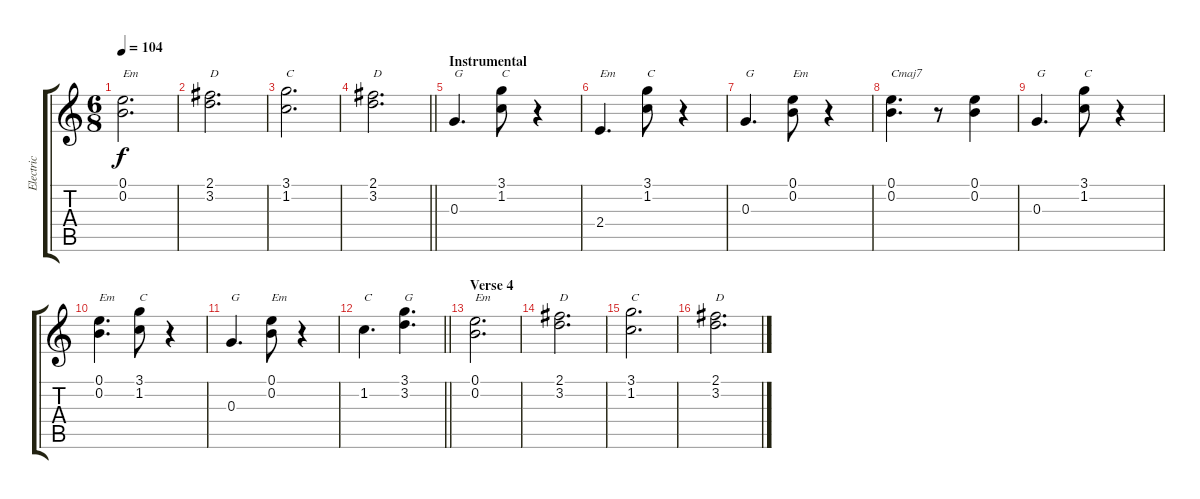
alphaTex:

\track ("Electric" "Electric") {instrument overdrivenguitar}
\staff {score tabs}
\tuning (E4 B3 G3 D3 A2 E2) {hide}
\ts (6 8)
\tempo 104
\clef g2
\ks c
(0.1 0.2).2{d txt "Em" dy f} |
(2.1 3.2).2{d txt "D"} |
(3.1 1.2).2{d txt "C"} |
\barLineRight lightlight
(2.1 3.2).2{d txt "D"} |
\section ("" "Instrumental")
0.3.4{d txt "G"} (3.1 1.2).8{txt "C"} r.4 |
2.4.4{d txt "Em"} (3.1 1.2).8{txt "C"} r.4 |
0.3.4{d txt "G"} (0.1 0.2).8{txt "Em"} r.4 |
(0.1 0.2).4{d txt "Cmaj7"} r.8 (0.1 0.2).4 |
0.3.4{d txt "G"} (3.1 1.2).8{txt "C"} r.4 |
(0.1 0.2).4{d txt "Em"} (3.1 1.2).8{txt "C"} r.4 |
0.3.4{d txt "G"} (0.1 0.2).8{txt "Em"} r.4 |
\barLineRight lightlight
1.2.4{d txt "C"} (3.1 3.2).4{d txt "G"} |
\section ("" "Verse 4")
(0.1 0.2).2{d txt "Em"} |
(2.1 3.2).2{d txt "D"} |
(3.1 1.2).2{d txt "C"} |
(2.1 3.2).2{d txt "D"}
